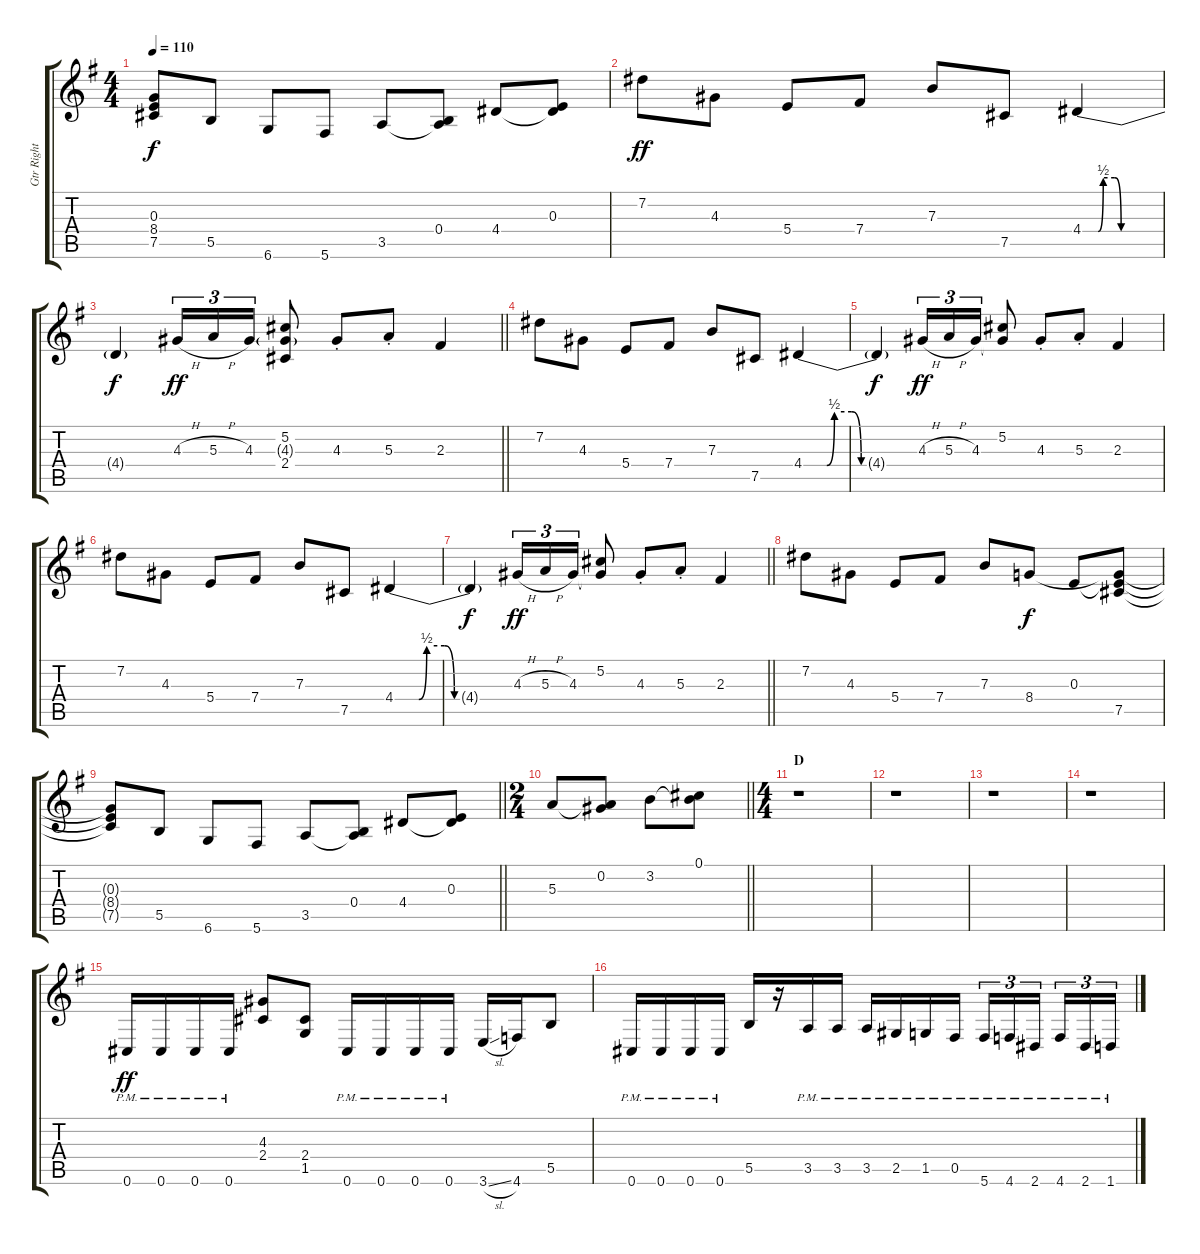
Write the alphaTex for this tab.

\track ("Gtr Right" "Gtr Right") {instrument distortionguitar}
\staff {score tabs}
\tuning (Db4 Ab3 E3 B2 Gb2 Db2) {hide}
\ts (4 4)
\tempo 110
\clef g2
\ks eminor
(0.3{t} 8.4{t} 7.5{t}).8{dy f} 5.5.8 6.6.8 5.6.8 3.5.8 (0.4 3.5{t}).8 4.4.8 (0.3 4.4{t}).8 |
7.2.8{dy ff} 4.3.8 5.4.8 7.4.8 7.3.8 7.5.8 4.4{be (custom 0 0 12 0 16 2 25 2 30 0 60 0)}.4 |
\barLineRight lightlight
4.4{t}.4{dy f} 4.3{h}.16{tu (3 2) dy ff} 5.3{h}.16{tu (3 2)} 4.3.16{tu (3 2)} (5.2 4.3{g} 2.4).8 4.3{st}.8 5.3{st}.8 2.3.4 |
7.2.8 4.3.8 5.4.8 7.4.8 7.3.8 7.5.8 4.4{be (custom 0 0 12 0 16 2 25 2 30 0 60 0)}.4 |
4.4{t}.4{dy f} 4.3{h}.16{tu (3 2) dy ff} 5.3{h}.16{tu (3 2)} 4.3.16{tu (3 2)} (5.2 4.3{t}).8 4.3{st}.8 5.3{st}.8 2.3.4 |
7.2.8 4.3.8 5.4.8 7.4.8 7.3.8 7.5.8 4.4{be (custom 0 0 12 0 16 2 25 2 30 0 60 0)}.4 |
\barLineRight lightlight
4.4{t}.4{dy f} 4.3{h}.16{tu (3 2) dy ff} 5.3{h}.16{tu (3 2)} 4.3.16{tu (3 2)} (5.2 4.3{t}).8 4.3{st}.8 5.3{st}.8 2.3.4 |
7.2.8 4.3.8 5.4.8 7.4.8 7.3.8 8.4.8{dy f} 0.3.8 (0.3{t} 8.4{t} 7.5).8 |
\barLineRight lightlight
(0.3{t} 8.4{t} 7.5{t}).8 5.5.8 6.6.8 5.6.8 3.5.8 (0.4 3.5{t}).8 4.4.8 (0.3 4.4{t}).8 |
\ts (2 4)
\barLineRight lightlight
5.3.8 (0.2 5.3{t}).8 3.2.8 (0.1 3.2{t}).8 |
\ts (4 4)
\section ("" "D")
r.1 |
r.1 |
r.1 |
r.1 |
0.6{pm}.16{dy ff} 0.6{pm}.16 0.6{pm}.16 0.6{pm}.16 (4.3 2.4).8 (2.4 1.5).8 0.6{pm}.16 0.6{pm}.16 0.6{pm}.16 0.6{pm}.16 3.6{sl}.16 4.6.16 5.5.8 |
0.6{pm}.16 0.6{pm}.16 0.6{pm}.16 0.6{pm}.16 5.5.16 r.16 3.5{pm}.16 3.5{pm}.16 3.5{pm}.16 2.5{pm}.16 1.5{pm}.16 0.5{pm}.16 5.6{pm}.16{tu (3 2)} 4.6{pm}.16{tu (3 2)} 2.6{pm}.16{tu (3 2) beam splitsecondary} 4.6{pm}.16{tu (3 2)} 2.6{pm}.16{tu (3 2)} 1.6{pm}.16{tu (3 2)}
